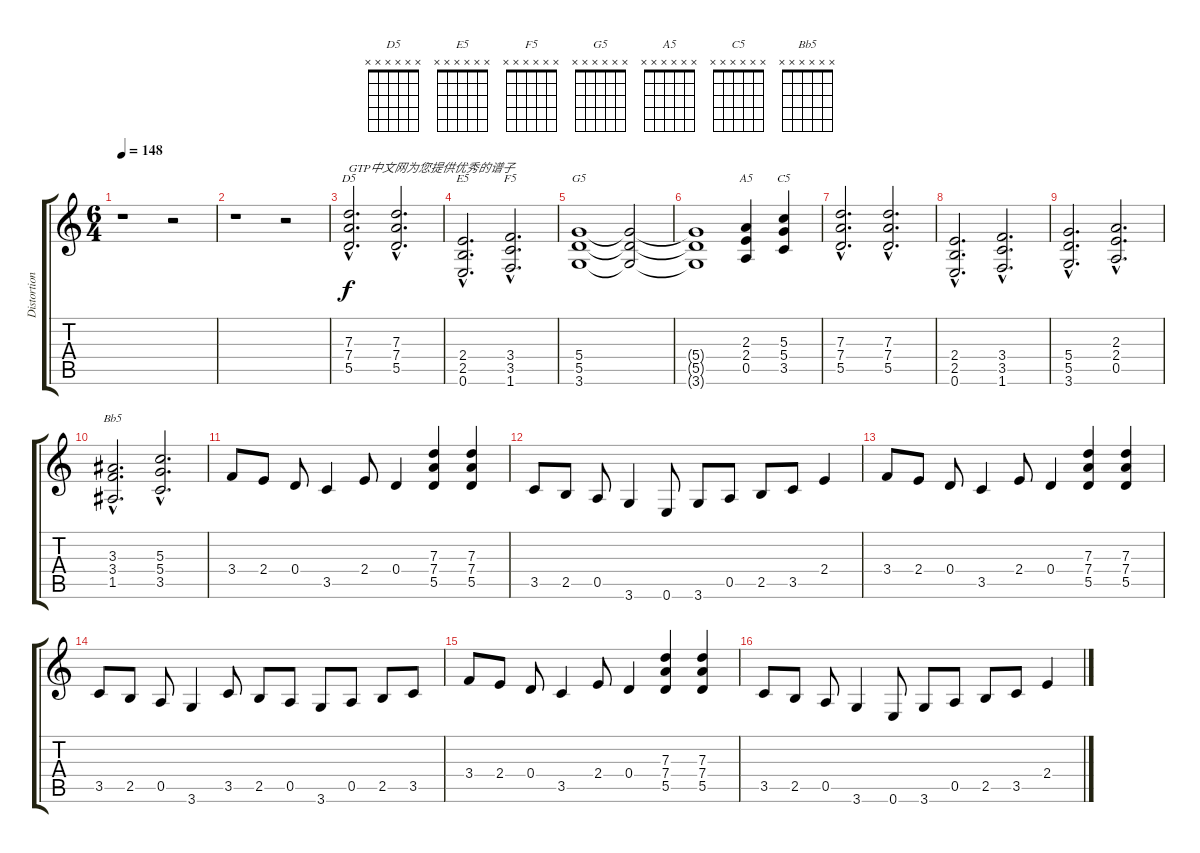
\track ("Distortion Guitar" "Distortion") {instrument distortionguitar}
\staff {score tabs}
\tuning (E4 B3 G3 D3 A2 E2) {hide}
\chord ("D5" x x x x x x)
\chord ("E5" x x x x x x)
\chord ("F5" x x x x x x)
\chord ("G5" x x x x x x)
\chord ("A5" x x x x x x)
\chord ("C5" x x x x x x)
\chord ("Bb5" x x x x x x)
\ts (6 4)
\tempo 148
\clef g2
\ks c
r.1{dy f} r.2 |
r.1 r.2 |
(7.3{hac} 7.4{hac} 5.5{hac}).2{d ch "D5" txt "GTP中文网为您提供优秀的谱子"} (7.3{hac} 7.4{hac} 5.5{hac}).2{d} |
(2.4{hac} 2.5{hac} 0.6{hac}).2{d ch "E5"} (3.4{hac} 3.5{hac} 1.6{hac}).2{d ch "F5"} |
(5.4 5.5 3.6).1{ch "G5"} (5.4{t} 5.5{t} 3.6{t}).2 |
(5.4{t} 5.5{t} 3.6{t}).1 (2.3 2.4 0.5).4{ch "A5"} (5.3 5.4 3.5).4{ch "C5"} |
(7.3{hac} 7.4{hac} 5.5{hac}).2{d} (7.3{hac} 7.4{hac} 5.5{hac}).2{d} |
(2.4{hac} 2.5{hac} 0.6{hac}).2{d} (3.4{hac} 3.5{hac} 1.6{hac}).2{d} |
(5.4{hac} 5.5{hac} 3.6{hac}).2{d} (2.3{hac} 2.4{hac} 0.5{hac}).2{d} |
(3.3{hac} 3.4{hac} 1.5{hac}).2{d ch "Bb5"} (5.3{hac} 5.4{hac} 3.5{hac}).2{d} |
3.4.8 2.4.8 0.4.8 3.5.4 2.4.8 0.4.4 (7.3 7.4 5.5).4 (7.3 7.4 5.5).4 |
3.5.8 2.5.8 0.5.8 3.6.4 0.6.8 3.6.8 0.5.8 2.5.8 3.5.8 2.4.4 |
3.4.8 2.4.8 0.4.8 3.5.4 2.4.8 0.4.4 (7.3 7.4 5.5).4 (7.3 7.4 5.5).4 |
3.5.8 2.5.8 0.5.8 3.6.4 3.5.8 2.5.8 0.5.8 3.6.8 0.5.8 2.5.8 3.5.8 |
3.4.8 2.4.8 0.4.8 3.5.4 2.4.8 0.4.4 (7.3 7.4 5.5).4 (7.3 7.4 5.5).4 |
3.5.8 2.5.8 0.5.8 3.6.4 0.6.8 3.6.8 0.5.8 2.5.8 3.5.8 2.4.4
